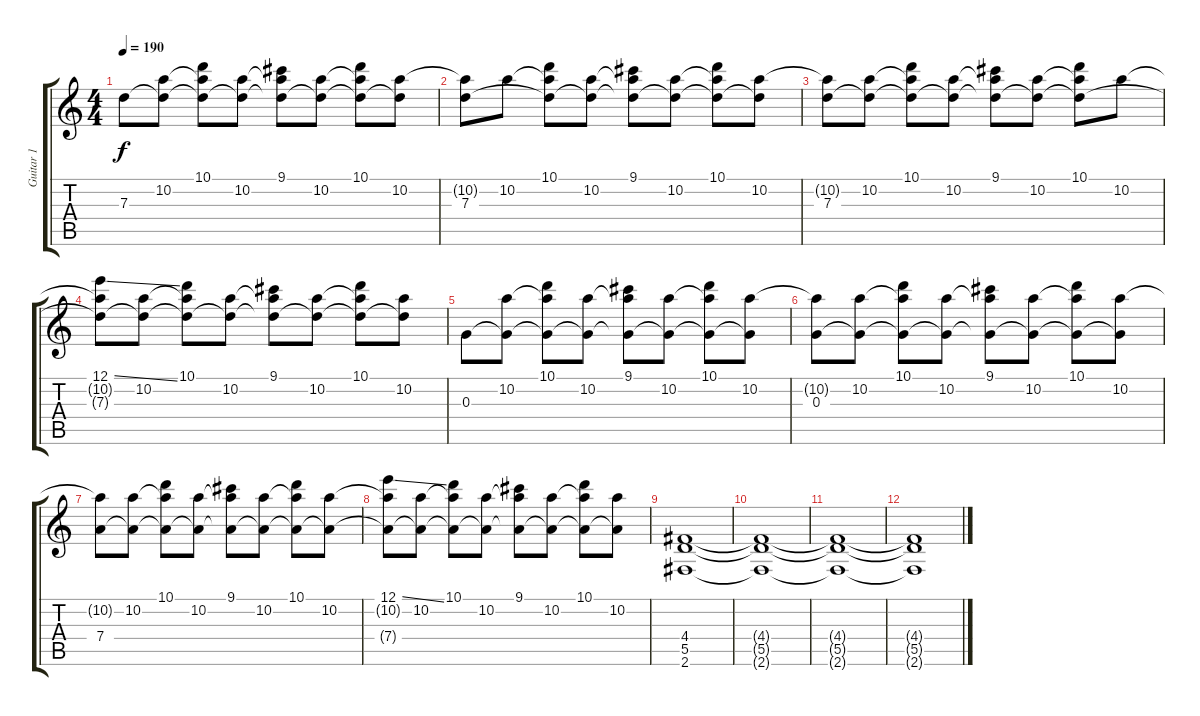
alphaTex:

\track ("Guitar 1" "Guitar 1") {instrument overdrivenguitar}
\staff {score tabs}
\tuning (E4 B3 G3 D3 A2 E2) {hide}
\ts (4 4)
\tempo 190
\clef g2
\ks c
7.3.8{dy f volume 13 instrument overdrivenguitar} (10.2 7.3{t}).8 (10.1 10.2{t} 7.3{t}).8 (10.2 7.3{t}).8 (9.1 10.2{t} 7.3{t}).8 (10.2 7.3{t}).8 (10.1 10.2{t} 7.3{t}).8 (10.2 7.3{t}).8 |
(10.2{t} 7.3).8 10.2.8 (10.1 10.2{t} 7.3{t}).8 (10.2 7.3{t}).8 (9.1 10.2{t} 7.3{t}).8 (10.2 7.3{t}).8 (10.1 10.2{t} 7.3{t}).8 (10.2 7.3{t}).8 |
(10.2{t} 7.3).8 (10.2 7.3{t}).8 (10.1 10.2{t} 7.3{t}).8 (10.2 7.3{t}).8 (9.1 10.2{t} 7.3{t}).8 (10.2 7.3{t}).8 (10.1 10.2{t} 7.3{t}).8 10.2.8 |
(12.1{ss} 10.2{t} 7.3{t}).8 (10.2 7.3{t}).8 (10.1 10.2{t} 7.3{t}).8 (10.2 7.3{t}).8 (9.1 10.2{t} 7.3{t}).8 (10.2 7.3{t}).8 (10.1 10.2{t} 7.3{t}).8 (10.2 7.3{t}).8 |
0.3.8 (10.2 0.3{t}).8 (10.1 10.2{t} 0.3{t}).8 (10.2 0.3{t}).8 (9.1 10.2{t} 0.3{t}).8 (10.2 0.3{t}).8 (10.1 10.2{t} 0.3{t}).8 (10.2 0.3{t}).8 |
(10.2{t} 0.3).8 (10.2 0.3{t}).8 (10.1 10.2{t} 0.3{t}).8 (10.2 0.3{t}).8 (9.1 10.2{t} 0.3{t}).8 (10.2 0.3{t}).8 (10.1 10.2{t} 0.3{t}).8 (10.2 0.3{t}).8 |
(10.2{t} 7.4).8 (10.2 7.4{t}).8 (10.1 10.2{t} 7.4{t}).8 (10.2 7.4{t}).8 (9.1 10.2{t} 7.4{t}).8 (10.2 7.4{t}).8 (10.1 10.2{t} 7.4{t}).8 (10.2 7.4{t}).8 |
(12.1{ss} 10.2{t} 7.4{t}).8 (10.2 7.4{t}).8 (10.1 10.2{t} 7.4{t}).8 (10.2 7.4{t}).8 (9.1 10.2{t} 7.4{t}).8 (10.2 7.4{t}).8 (10.1 10.2{t} 7.4{t}).8 (10.2 7.4{t}).8 |
(4.4 5.5 2.6).1 |
(4.4{t} 5.5{t} 2.6{t}).1 |
(4.4{t} 5.5{t} 2.6{t}).1 |
(4.4{t} 5.5{t} 2.6{t}).1
